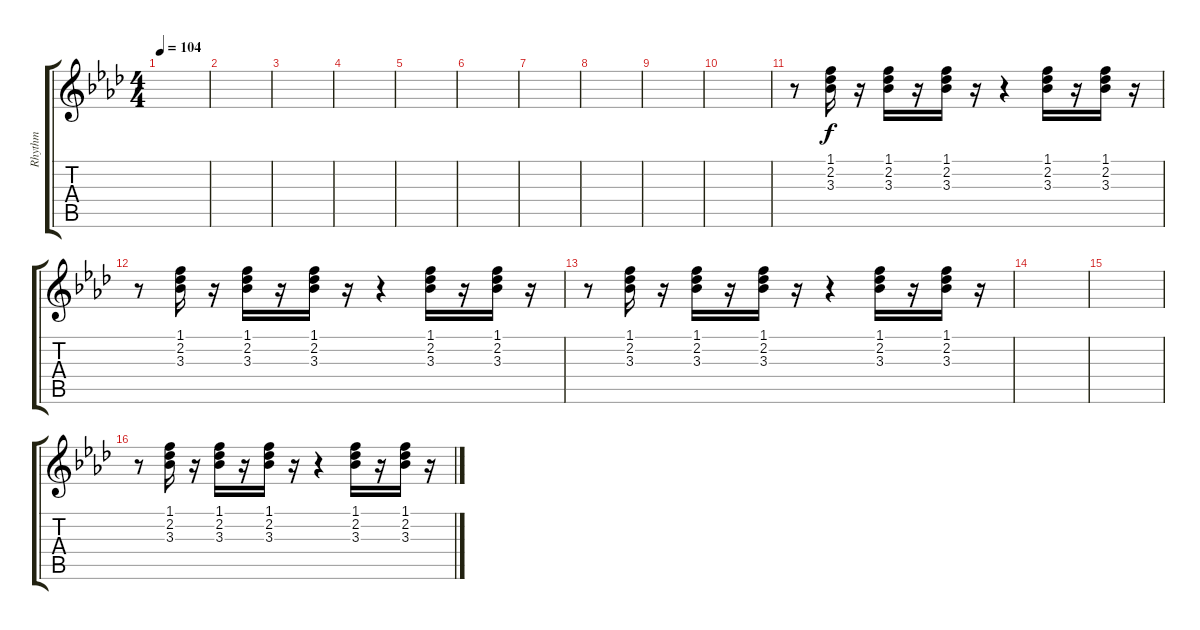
\track ("Rhythm" "Rhythm") {instrument electricguitarjazz}
\staff {score tabs}
\tuning (E4 B3 G3 D3 A2 E2) {hide}
\ts (4 4)
\tempo 104
\clef g2
\ks ab
|
|
|
|
|
|
|
|
|
|
r.8 (1.1 2.2 3.3).16 r.16 (1.1 2.2 3.3).16 r.16 (1.1 2.2 3.3).16 r.16 r.4 (1.1 2.2 3.3).16 r.16 (1.1 2.2 3.3).16 r.16 |
r.8 (1.1 2.2 3.3).16 r.16 (1.1 2.2 3.3).16 r.16 (1.1 2.2 3.3).16 r.16 r.4 (1.1 2.2 3.3).16 r.16 (1.1 2.2 3.3).16 r.16 |
r.8 (1.1 2.2 3.3).16 r.16 (1.1 2.2 3.3).16 r.16 (1.1 2.2 3.3).16 r.16 r.4 (1.1 2.2 3.3).16 r.16 (1.1 2.2 3.3).16 r.16 |
|
|
r.8 (1.1 2.2 3.3).16 r.16 (1.1 2.2 3.3).16 r.16 (1.1 2.2 3.3).16 r.16 r.4 (1.1 2.2 3.3).16 r.16 (1.1 2.2 3.3).16 r.16
